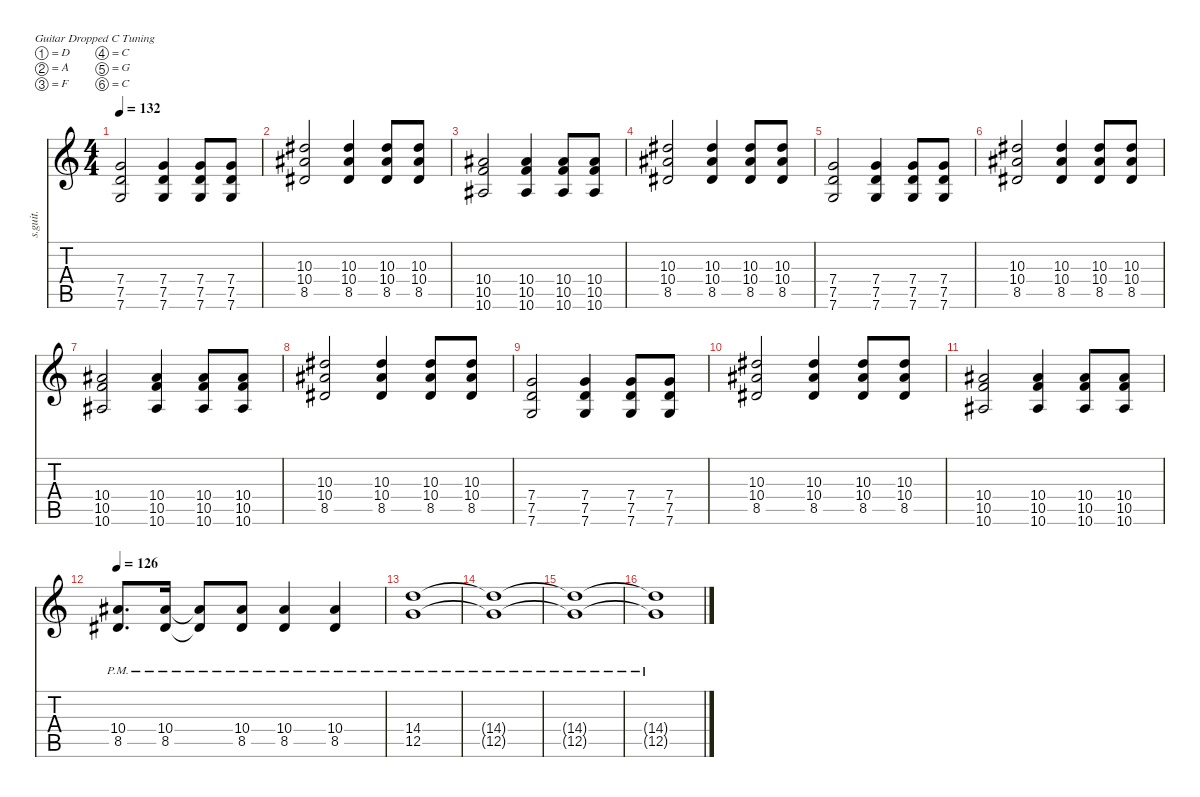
\defaultSystemsLayout 4
\hideDynamics
\bracketExtendMode nobrackets
\track ("Daron Malakian | Lead 1 (double track)" "s.guit.") {instrument distortionguitar}
\staff {score tabs}
\tuning (D4 A3 F3 C3 G2 C2)
\ts (4 4)
\tempo 132
\clef g2
\ks c
(7.4 7.5 7.6).2{lyrics (0 "") lyrics (1 "") lyrics (2 "") lyrics (3 "") lyrics (4 "") dy f} (7.4 7.5 7.6).4{lyrics (0 "") lyrics (1 "") lyrics (2 "") lyrics (3 "") lyrics (4 "")} (7.4 7.5 7.6).8{lyrics (0 "") lyrics (1 "") lyrics (2 "") lyrics (3 "") lyrics (4 "")} (7.4 7.5 7.6).8{lyrics (0 "") lyrics (1 "") lyrics (2 "") lyrics (3 "") lyrics (4 "")} |
(10.3{acc #} 10.4{acc #} 8.5{acc #}).2{lyrics (0 "") lyrics (1 "") lyrics (2 "") lyrics (3 "") lyrics (4 "")} (10.3{acc #} 10.4{acc #} 8.5{acc #}).4{lyrics (0 "") lyrics (1 "") lyrics (2 "") lyrics (3 "") lyrics (4 "")} (10.3{acc #} 10.4{acc #} 8.5{acc #}).8{lyrics (0 "") lyrics (1 "") lyrics (2 "") lyrics (3 "") lyrics (4 "")} (10.3{acc #} 10.4{acc #} 8.5{acc #}).8{lyrics (0 "") lyrics (1 "") lyrics (2 "") lyrics (3 "") lyrics (4 "")} |
(10.4{acc #} 10.5 10.6{acc #}).2{lyrics (0 "") lyrics (1 "") lyrics (2 "") lyrics (3 "") lyrics (4 "")} (10.4{acc #} 10.5 10.6{acc #}).4{lyrics (0 "") lyrics (1 "") lyrics (2 "") lyrics (3 "") lyrics (4 "")} (10.4{acc #} 10.5 10.6{acc #}).8{lyrics (0 "") lyrics (1 "") lyrics (2 "") lyrics (3 "") lyrics (4 "")} (10.4{acc #} 10.5 10.6{acc #}).8{lyrics (0 "") lyrics (1 "") lyrics (2 "") lyrics (3 "") lyrics (4 "")} |
(10.3{acc #} 10.4{acc #} 8.5{acc #}).2{lyrics (0 "") lyrics (1 "") lyrics (2 "") lyrics (3 "") lyrics (4 "")} (10.3{acc #} 10.4{acc #} 8.5{acc #}).4{lyrics (0 "") lyrics (1 "") lyrics (2 "") lyrics (3 "") lyrics (4 "")} (10.3{acc #} 10.4{acc #} 8.5{acc #}).8{lyrics (0 "") lyrics (1 "") lyrics (2 "") lyrics (3 "") lyrics (4 "")} (10.3{acc #} 10.4{acc #} 8.5{acc #}).8{lyrics (0 "") lyrics (1 "") lyrics (2 "") lyrics (3 "") lyrics (4 "")} |
(7.4 7.5 7.6).2{lyrics (0 "") lyrics (1 "") lyrics (2 "") lyrics (3 "") lyrics (4 "")} (7.4 7.5 7.6).4{lyrics (0 "") lyrics (1 "") lyrics (2 "") lyrics (3 "") lyrics (4 "")} (7.4 7.5 7.6).8{lyrics (0 "") lyrics (1 "") lyrics (2 "") lyrics (3 "") lyrics (4 "")} (7.4 7.5 7.6).8{lyrics (0 "") lyrics (1 "") lyrics (2 "") lyrics (3 "") lyrics (4 "")} |
(10.3{acc #} 10.4{acc #} 8.5{acc #}).2{lyrics (0 "") lyrics (1 "") lyrics (2 "") lyrics (3 "") lyrics (4 "")} (10.3{acc #} 10.4{acc #} 8.5{acc #}).4{lyrics (0 "") lyrics (1 "") lyrics (2 "") lyrics (3 "") lyrics (4 "")} (10.3{acc #} 10.4{acc #} 8.5{acc #}).8{lyrics (0 "") lyrics (1 "") lyrics (2 "") lyrics (3 "") lyrics (4 "")} (10.3{acc #} 10.4{acc #} 8.5{acc #}).8{lyrics (0 "") lyrics (1 "") lyrics (2 "") lyrics (3 "") lyrics (4 "")} |
(10.4{acc #} 10.5 10.6{acc #}).2{lyrics (0 "") lyrics (1 "") lyrics (2 "") lyrics (3 "") lyrics (4 "")} (10.4{acc #} 10.5 10.6{acc #}).4{lyrics (0 "") lyrics (1 "") lyrics (2 "") lyrics (3 "") lyrics (4 "")} (10.4{acc #} 10.5 10.6{acc #}).8{lyrics (0 "") lyrics (1 "") lyrics (2 "") lyrics (3 "") lyrics (4 "")} (10.4{acc #} 10.5 10.6{acc #}).8{lyrics (0 "") lyrics (1 "") lyrics (2 "") lyrics (3 "") lyrics (4 "")} |
(10.3{acc #} 10.4{acc #} 8.5{acc #}).2{lyrics (0 "") lyrics (1 "") lyrics (2 "") lyrics (3 "") lyrics (4 "")} (10.3{acc #} 10.4{acc #} 8.5{acc #}).4{lyrics (0 "") lyrics (1 "") lyrics (2 "") lyrics (3 "") lyrics (4 "")} (10.3{acc #} 10.4{acc #} 8.5{acc #}).8{lyrics (0 "") lyrics (1 "") lyrics (2 "") lyrics (3 "") lyrics (4 "")} (10.3{acc #} 10.4{acc #} 8.5{acc #}).8{lyrics (0 "") lyrics (1 "") lyrics (2 "") lyrics (3 "") lyrics (4 "")} |
(7.4 7.5 7.6).2{lyrics (0 "") lyrics (1 "") lyrics (2 "") lyrics (3 "") lyrics (4 "")} (7.4 7.5 7.6).4{lyrics (0 "") lyrics (1 "") lyrics (2 "") lyrics (3 "") lyrics (4 "")} (7.4 7.5 7.6).8{lyrics (0 "") lyrics (1 "") lyrics (2 "") lyrics (3 "") lyrics (4 "")} (7.4 7.5 7.6).8{lyrics (0 "") lyrics (1 "") lyrics (2 "") lyrics (3 "") lyrics (4 "")} |
(10.3{acc #} 10.4{acc #} 8.5{acc #}).2{lyrics (0 "") lyrics (1 "") lyrics (2 "") lyrics (3 "") lyrics (4 "")} (10.3{acc #} 10.4{acc #} 8.5{acc #}).4{lyrics (0 "") lyrics (1 "") lyrics (2 "") lyrics (3 "") lyrics (4 "")} (10.3{acc #} 10.4{acc #} 8.5{acc #}).8{lyrics (0 "") lyrics (1 "") lyrics (2 "") lyrics (3 "") lyrics (4 "")} (10.3{acc #} 10.4{acc #} 8.5{acc #}).8{lyrics (0 "") lyrics (1 "") lyrics (2 "") lyrics (3 "") lyrics (4 "")} |
(10.4{acc #} 10.5 10.6{acc #}).2{lyrics (0 "") lyrics (1 "") lyrics (2 "") lyrics (3 "") lyrics (4 "")} (10.4{acc #} 10.5 10.6{acc #}).4{lyrics (0 "") lyrics (1 "") lyrics (2 "") lyrics (3 "") lyrics (4 "")} (10.4{acc #} 10.5 10.6{acc #}).8{lyrics (0 "") lyrics (1 "") lyrics (2 "") lyrics (3 "") lyrics (4 "")} (10.4{acc #} 10.5 10.6{acc #}).8{lyrics (0 "") lyrics (1 "") lyrics (2 "") lyrics (3 "") lyrics (4 "")} |
\tempo 126
(10.4{pm acc #} 8.5{pm acc #}).8{d lyrics (0 "") lyrics (1 "") lyrics (2 "") lyrics (3 "") lyrics (4 "")} (10.4{pm acc #} 8.5{pm acc #}).16{lyrics (0 "") lyrics (1 "") lyrics (2 "") lyrics (3 "") lyrics (4 "")} (10.4{pm t acc #} 8.5{pm t acc #}).8{lyrics (0 "") lyrics (1 "") lyrics (2 "") lyrics (3 "") lyrics (4 "")} (10.4{pm acc #} 8.5{pm acc #}).8{lyrics (0 "") lyrics (1 "") lyrics (2 "") lyrics (3 "") lyrics (4 "")} (10.4{pm acc #} 8.5{pm acc #}).4{lyrics (0 "") lyrics (1 "") lyrics (2 "") lyrics (3 "") lyrics (4 "")} (10.4{pm acc #} 8.5{pm acc #}).4{lyrics (0 "") lyrics (1 "") lyrics (2 "") lyrics (3 "") lyrics (4 "")} |
(14.4{pm} 12.5{pm}).1{lyrics (0 "") lyrics (1 "") lyrics (2 "") lyrics (3 "") lyrics (4 "")} |
(14.4{pm t} 12.5{pm t}).1{lyrics (0 "") lyrics (1 "") lyrics (2 "") lyrics (3 "") lyrics (4 "")} |
(14.4{pm t} 12.5{pm t}).1{lyrics (0 "") lyrics (1 "") lyrics (2 "") lyrics (3 "") lyrics (4 "")} |
(14.4{pm t} 12.5{pm t}).1{lyrics (0 "") lyrics (1 "") lyrics (2 "") lyrics (3 "") lyrics (4 "")}
